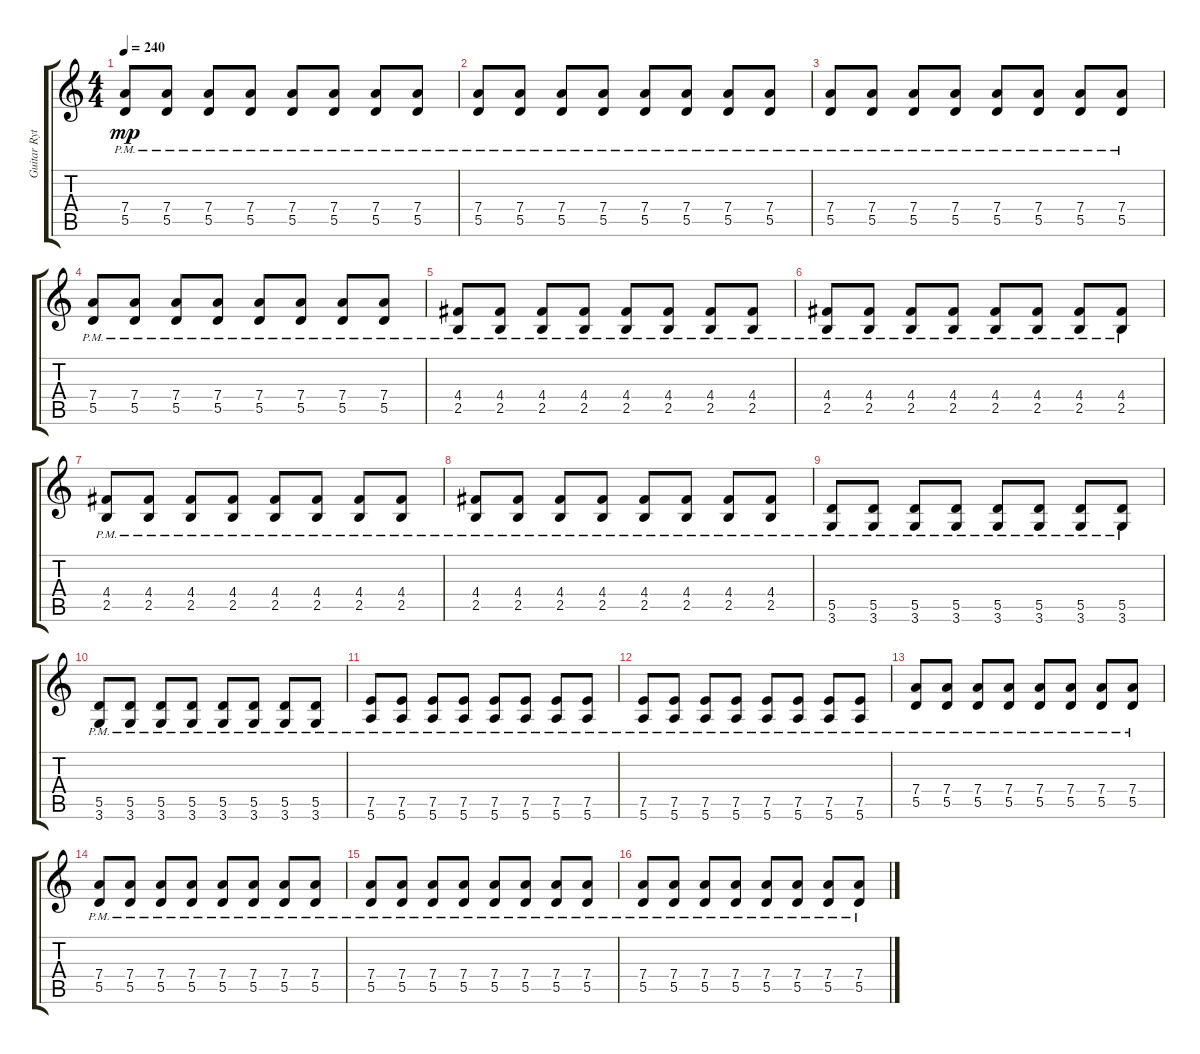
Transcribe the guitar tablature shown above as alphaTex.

\track ("Guitar Rythm" "Guitar Ryt") {instrument distortionguitar}
\staff {score tabs}
\tuning (E4 B3 G3 D3 A2 E2) {hide}
\ts (4 4)
\tempo 240
\clef g2
\ks c
(7.4{pm} 5.5{pm}).8{dy mp volume 16} (7.4{pm} 5.5{pm}).8 (7.4{pm} 5.5{pm}).8 (7.4{pm} 5.5{pm}).8 (7.4{pm} 5.5{pm}).8 (7.4{pm} 5.5{pm}).8 (7.4{pm} 5.5{pm}).8 (7.4{pm} 5.5{pm}).8 |
(7.4{pm} 5.5{pm}).8 (7.4{pm} 5.5{pm}).8 (7.4{pm} 5.5{pm}).8 (7.4{pm} 5.5{pm}).8 (7.4{pm} 5.5{pm}).8 (7.4{pm} 5.5{pm}).8 (7.4{pm} 5.5{pm}).8 (7.4{pm} 5.5{pm}).8 |
(7.4{pm} 5.5{pm}).8 (7.4{pm} 5.5{pm}).8 (7.4{pm} 5.5{pm}).8 (7.4{pm} 5.5{pm}).8 (7.4{pm} 5.5{pm}).8 (7.4{pm} 5.5{pm}).8 (7.4{pm} 5.5{pm}).8 (7.4{pm} 5.5{pm}).8 |
(7.4{pm} 5.5{pm}).8 (7.4{pm} 5.5{pm}).8 (7.4{pm} 5.5{pm}).8 (7.4{pm} 5.5{pm}).8 (7.4{pm} 5.5{pm}).8 (7.4{pm} 5.5{pm}).8 (7.4{pm} 5.5{pm}).8 (7.4{pm} 5.5{pm}).8 |
(4.4{pm} 2.5{pm}).8{volume 16} (4.4{pm} 2.5{pm}).8 (4.4{pm} 2.5{pm}).8 (4.4{pm} 2.5{pm}).8 (4.4{pm} 2.5{pm}).8 (4.4{pm} 2.5{pm}).8 (4.4{pm} 2.5{pm}).8 (4.4{pm} 2.5{pm}).8 |
(4.4{pm} 2.5{pm}).8 (4.4{pm} 2.5{pm}).8 (4.4{pm} 2.5{pm}).8 (4.4{pm} 2.5{pm}).8 (4.4{pm} 2.5{pm}).8 (4.4{pm} 2.5{pm}).8 (4.4{pm} 2.5{pm}).8 (4.4{pm} 2.5{pm}).8 |
(4.4{pm} 2.5{pm}).8 (4.4{pm} 2.5{pm}).8 (4.4{pm} 2.5{pm}).8 (4.4{pm} 2.5{pm}).8 (4.4{pm} 2.5{pm}).8 (4.4{pm} 2.5{pm}).8 (4.4{pm} 2.5{pm}).8 (4.4{pm} 2.5{pm}).8 |
(4.4{pm} 2.5{pm}).8 (4.4{pm} 2.5{pm}).8 (4.4{pm} 2.5{pm}).8 (4.4{pm} 2.5{pm}).8 (4.4{pm} 2.5{pm}).8 (4.4{pm} 2.5{pm}).8 (4.4{pm} 2.5{pm}).8 (4.4{pm} 2.5{pm}).8 |
(5.5{pm} 3.6{pm}).8{volume 16} (5.5{pm} 3.6{pm}).8 (5.5{pm} 3.6{pm}).8 (5.5{pm} 3.6{pm}).8 (5.5{pm} 3.6{pm}).8 (5.5{pm} 3.6{pm}).8 (5.5{pm} 3.6{pm}).8 (5.5{pm} 3.6{pm}).8 |
(5.5{pm} 3.6{pm}).8 (5.5{pm} 3.6{pm}).8 (5.5{pm} 3.6{pm}).8 (5.5{pm} 3.6{pm}).8 (5.5{pm} 3.6{pm}).8 (5.5{pm} 3.6{pm}).8 (5.5{pm} 3.6{pm}).8 (5.5{pm} 3.6{pm}).8 |
(7.5{pm} 5.6{pm}).8 (7.5{pm} 5.6{pm}).8 (7.5{pm} 5.6{pm}).8 (7.5{pm} 5.6{pm}).8 (7.5{pm} 5.6{pm}).8 (7.5{pm} 5.6{pm}).8 (7.5{pm} 5.6{pm}).8 (7.5{pm} 5.6{pm}).8 |
(7.5{pm} 5.6{pm}).8 (7.5{pm} 5.6{pm}).8 (7.5{pm} 5.6{pm}).8 (7.5{pm} 5.6{pm}).8 (7.5{pm} 5.6{pm}).8 (7.5{pm} 5.6{pm}).8 (7.5{pm} 5.6{pm}).8 (7.5{pm} 5.6{pm}).8 |
(7.4{pm} 5.5{pm}).8{volume 16} (7.4{pm} 5.5{pm}).8 (7.4{pm} 5.5{pm}).8 (7.4{pm} 5.5{pm}).8 (7.4{pm} 5.5{pm}).8 (7.4{pm} 5.5{pm}).8 (7.4{pm} 5.5{pm}).8 (7.4{pm} 5.5{pm}).8 |
(7.4{pm} 5.5{pm}).8 (7.4{pm} 5.5{pm}).8 (7.4{pm} 5.5{pm}).8 (7.4{pm} 5.5{pm}).8 (7.4{pm} 5.5{pm}).8 (7.4{pm} 5.5{pm}).8 (7.4{pm} 5.5{pm}).8 (7.4{pm} 5.5{pm}).8 |
(7.4{pm} 5.5{pm}).8{volume 16} (7.4{pm} 5.5{pm}).8 (7.4{pm} 5.5{pm}).8 (7.4{pm} 5.5{pm}).8 (7.4{pm} 5.5{pm}).8 (7.4{pm} 5.5{pm}).8 (7.4{pm} 5.5{pm}).8 (7.4{pm} 5.5{pm}).8 |
(7.4{pm} 5.5{pm}).8 (7.4{pm} 5.5{pm}).8 (7.4{pm} 5.5{pm}).8 (7.4{pm} 5.5{pm}).8 (7.4{pm} 5.5{pm}).8 (7.4{pm} 5.5{pm}).8 (7.4{pm} 5.5{pm}).8 (7.4{pm} 5.5{pm}).8
